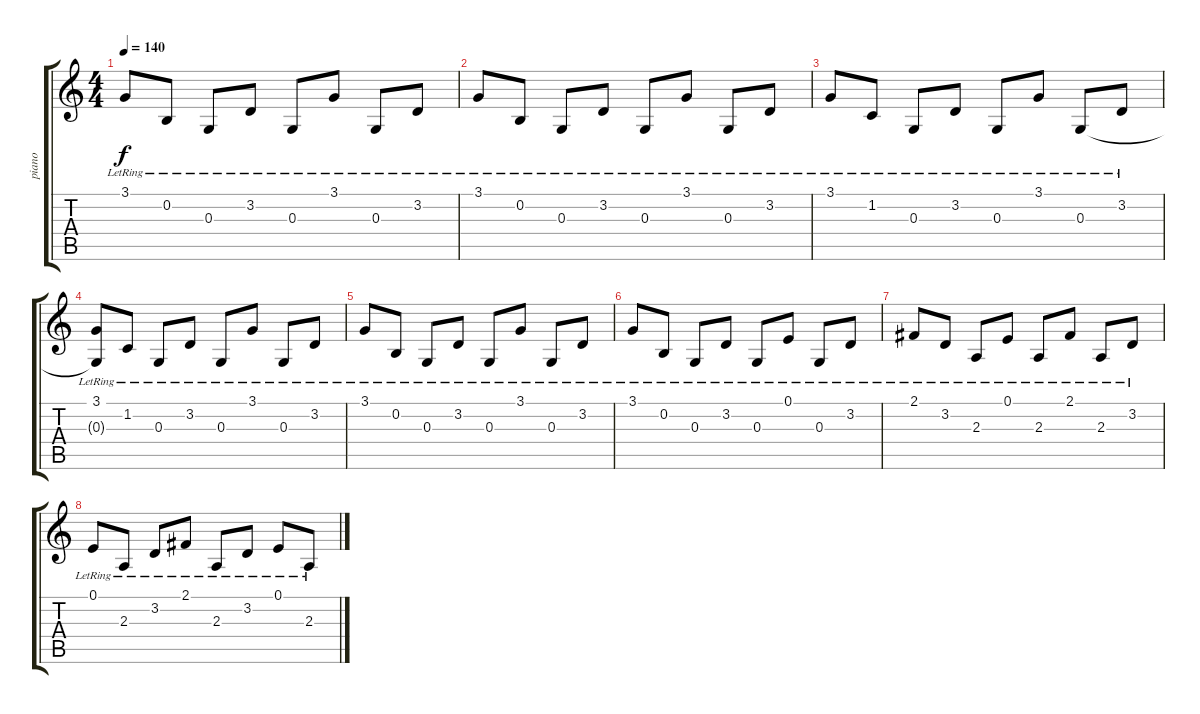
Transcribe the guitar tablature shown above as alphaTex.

\track ("piano" "piano") {instrument acousticgrandpiano}
\staff {score tabs}
\tuning (E4 B3 G3 D3 A2 E2) {hide}
\ts (4 4)
\tempo 140
\clef g2
\ks c
3.1{lr}.8{dy f volume 12} 0.2{lr}.8 0.3{lr}.8 3.2{lr}.8 0.3{lr}.8 3.1{lr}.8{volume 11} 0.3{lr}.8 3.2{lr}.8 |
3.1{lr}.8{volume 10} 0.2{lr}.8 0.3{lr}.8 3.2{lr}.8 0.3{lr}.8 3.1{lr}.8{volume 9} 0.3{lr}.8 3.2{lr}.8 |
3.1{lr}.8{volume 8} 1.2{lr}.8 0.3{lr}.8 3.2{lr}.8 0.3{lr}.8 3.1{lr}.8{volume 8} 0.3{lr}.8 3.2{lr}.8 |
(3.1{lr} 0.3{t}).8{volume 7} 1.2{lr}.8 0.3{lr}.8 3.2{lr}.8 0.3{lr}.8 3.1{lr}.8{volume 7} 0.3{lr}.8 3.2{lr}.8 |
3.1{lr}.8{volume 6} 0.2{lr}.8 0.3{lr}.8 3.2{lr}.8 0.3{lr}.8 3.1{lr}.8{volume 6} 0.3{lr}.8 3.2{lr}.8 |
3.1{lr}.8{volume 5} 0.2{lr}.8 0.3{lr}.8 3.2{lr}.8 0.3{lr}.8 0.1{lr}.8{volume 4} 0.3{lr}.8 3.2{lr}.8 |
2.1{lr}.8{volume 4} 3.2{lr}.8 2.3{lr}.8 0.1{lr}.8 2.3{lr}.8 2.1{lr}.8{volume 3} 2.3{lr}.8 3.2{lr}.8 |
0.1{lr}.8{volume 2} 2.3{lr}.8 3.2{lr}.8 2.1{lr}.8{volume 1} 2.3{lr}.8 3.2{lr}.8 0.1{lr}.8{volume 0} 2.3{lr}.8
